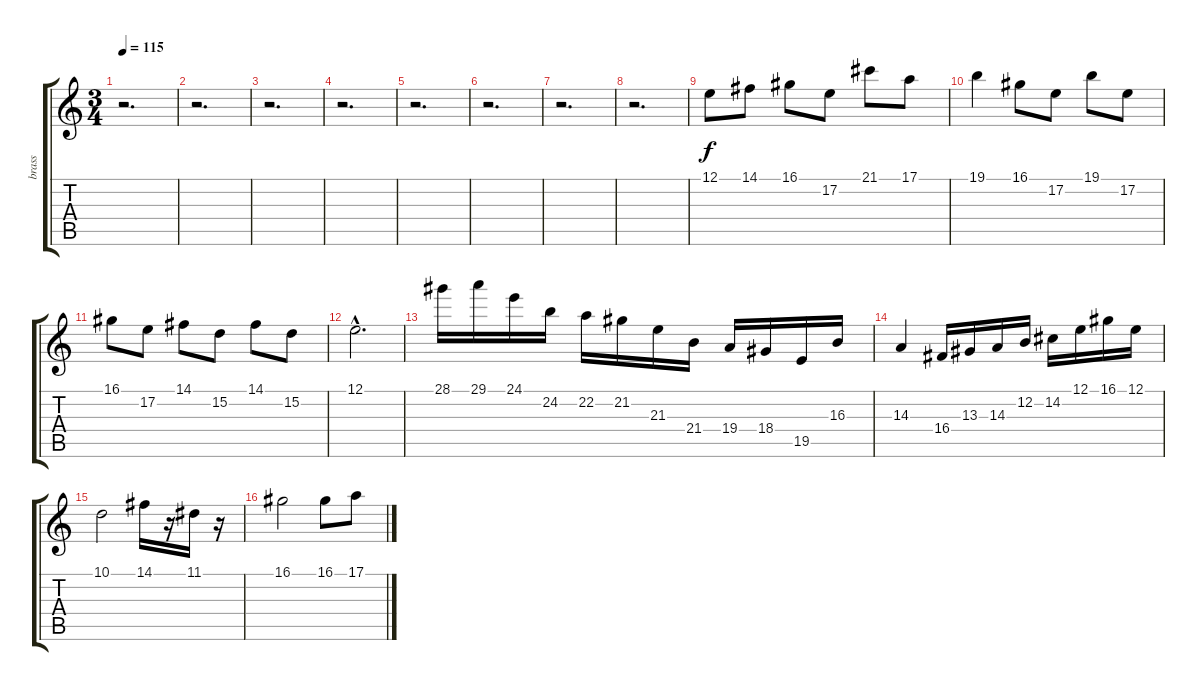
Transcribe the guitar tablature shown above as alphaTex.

\track ("brass" "brass") {instrument synthbrass1}
\staff {score tabs}
\tuning (E4 B3 G3 D3 A2 E2) {hide}
\ts (3 4)
\tempo 115
\clef g2
\ks c
r.2{d dy f} |
r.2{d} |
r.2{d} |
r.2{d} |
r.2{d} |
r.2{d} |
r.2{d} |
r.2{d} |
12.1.8 14.1.8 16.1.8 17.2.8 21.1.8 17.1.8 |
19.1.4 16.1.8 17.2.8 19.1.8 17.2.8 |
16.1.8 17.2.8 14.1.8 15.2.8 14.1.8 15.2.8 |
12.1{hac}.2{d} |
28.1.16 29.1.16 24.1.16 24.2.16 22.2.16 21.2.16 21.3.16 21.4.16 19.4.16 18.4.16 19.5.16 16.3.16 |
14.3.4 16.4.16 13.3.16 14.3.16 12.2.16 14.2.16 12.1.16 16.1.16 12.1.16 |
10.1.2 14.1.16 r.16 11.1.16 r.16 |
16.1.2 16.1.8 17.1.8
